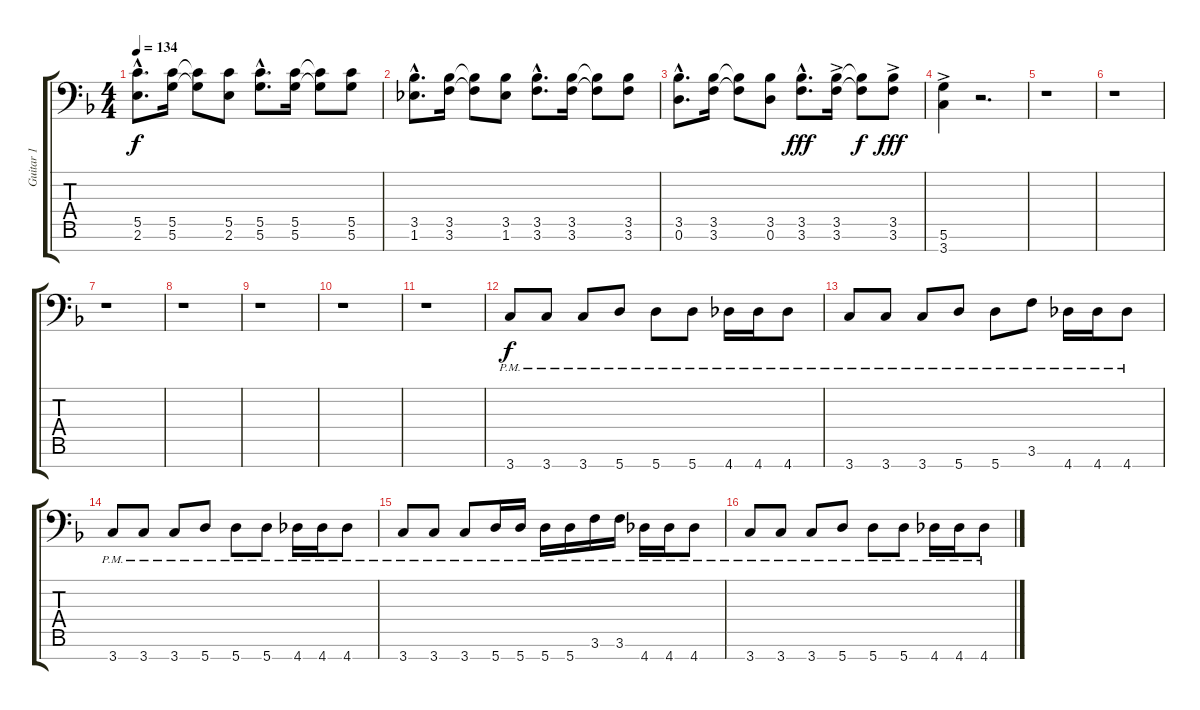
\track ("Guitar 1" "Guitar 1") {instrument distortionguitar}
\staff {score tabs}
\tuning (D4 A3 F3 C3 G2 D2 A1) {hide}
\ts (4 4)
\tempo 134
\clef f4
\ks dminor
(5.5{hac} 2.6{hac}).8{d dy f} (5.5 5.6).16 (5.5{t} 5.6{t}).8 (5.5 2.6).8 (5.5{hac} 5.6{hac}).8{d} (5.5 5.6).16 (5.5{t} 5.6{t}).8 (5.5 5.6).8 |
(3.5{hac} 1.6{hac}).8{d} (3.5 3.6).16 (3.5{t} 3.6{t}).8 (3.5 1.6).8 (3.5{hac} 3.6{hac}).8{d} (3.5 3.6).16 (3.5{t} 3.6{t}).8 (3.5 3.6).8 |
(3.5{hac} 0.6{hac}).8{d} (3.5 3.6).16 (3.5{t} 3.6{t}).8 (3.5 0.6).8 (3.5{hac} 3.6{hac}).8{d dy fff} (3.5 3.6{ac}).16 (3.5{t} 3.6{t}).8{dy f} (3.5 3.6{ac}).8{dy fff} |
(5.6 3.7{ac}).4 r.2{d} |
r.1 |
r.1 |
r.1 |
r.1 |
r.1 |
r.1 |
r.1 |
3.7{pm}.8{dy f} 3.7{pm}.8 3.7{pm}.8 5.7{pm}.8 5.7{pm}.8 5.7{pm}.8 4.7{pm}.16 4.7{pm}.16 4.7{pm}.8 |
3.7{pm}.8 3.7{pm}.8 3.7{pm}.8 5.7{pm}.8 5.7{pm}.8 3.6{pm}.8 4.7{pm}.16 4.7{pm}.16 4.7{pm}.8 |
3.7{pm}.8 3.7{pm}.8 3.7{pm}.8 5.7{pm}.8 5.7{pm}.8 5.7{pm}.8 4.7{pm}.16 4.7{pm}.16 4.7{pm}.8 |
3.7{pm}.8 3.7{pm}.8 3.7{pm}.8 5.7{pm}.16 5.7{pm}.16 5.7{pm}.16 5.7{pm}.16 3.6{pm}.16 3.6{pm}.16 4.7{pm}.16 4.7{pm}.16 4.7{pm}.8 |
3.7{pm}.8 3.7{pm}.8 3.7{pm}.8 5.7{pm}.8 5.7{pm}.8 5.7{pm}.8 4.7{pm}.16 4.7{pm}.16 4.7{pm}.8
